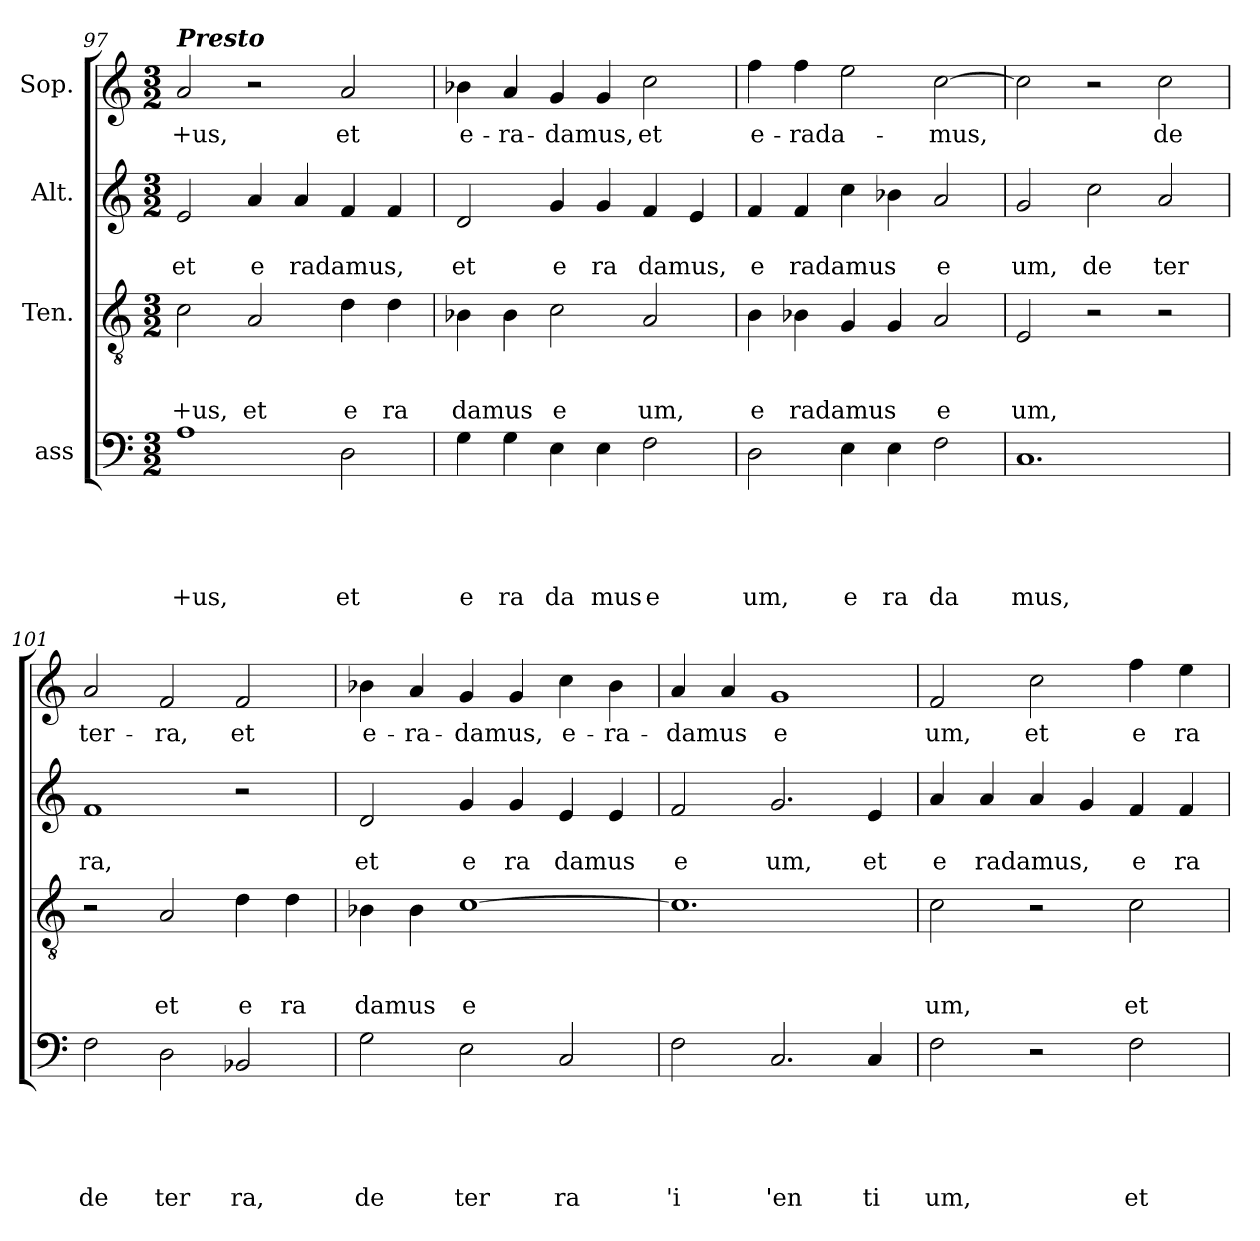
**kern	**text	**text	**text	**text	**text	**kern	**text	**text	**text	**kern	**text	**text	**kern	**text
*part4	*part4	*part4	*part4	*part4	*part4	*part3	*part3	*part3	*part3	*part2	*part2	*part2	*part1	*part1
*staff4	*staff4	*staff4	*staff4	*staff4	*staff4	*staff3	*staff3	*staff3	*staff3	*staff2	*staff2	*staff2	*staff1	*staff1
*I"ass	*	*	*	*	*	*I"Ten.	*	*	*	*I"Alt.	*	*	*I"Sop.	*
*clefF4	*	*	*	*	*	*clefGv2	*	*	*	*clefG2	*	*	*clefG2	*
*k[]	*	*	*	*	*	*k[]	*	*	*	*k[]	*	*	*k[]	*
*C:	*	*	*	*	*	*C:	*	*	*	*C:	*	*	*C:	*
*M3/2	*	*	*	*	*	*M3/2	*	*	*	*M3/2	*	*	*M3/2	*
=97	=97	=97	=97	=97	=97	=97	=97	=97	=97	=97	=97	=97	=97	=97
!	!	!	!	!	!	!	!	!	!	!	!	!	!LO:TX:a:Bi:t=Presto	!
!	!	!	!	!	!LO:LY:b	!	!	!	!LO:LY:b	!	!	!LO:LY:b	!	!LO:LY:b
1A	.	.	.	.	+us,	2c\	.	.	+us,	2e/	.	et	2a/	+us,
!	!	!	!	!	!	!	!	!	!LO:LY:b	!	!	!LO:LY:b	!	!
.	.	.	.	.	.	2A/	.	.	et	4a/	.	e	2r	.
!	!	!	!	!	!	!	!	!	!	!	!	!LO:LY:b	!	!
.	.	.	.	.	.	.	.	.	.	4a/	.	radamus,	.	.
!	!	!	!	!	!LO:LY:b	!	!	!	!LO:LY:b	!	!	!	!	!LO:LY:b
2D\	.	.	.	.	et	4d\	.	.	e	4f/	.	.	2a/	et
!	!	!	!	!	!	!	!	!	!LO:LY:b	!	!	!	!	!
.	.	.	.	.	.	4d\	.	.	ra	4f/	.	.	.	.
=98	=98	=98	=98	=98	=98	=98	=98	=98	=98	=98	=98	=98	=98	=98
!	!	!	!	!	!LO:LY:b	!	!	!	!LO:LY:b	!	!	!LO:LY:b	!	!LO:LY:b
4G\	.	.	.	.	e	4B-X\	.	.	damus	2d/	.	et	4b-X\	e-
!	!	!	!	!	!LO:LY:b	!	!	!	!	!	!	!	!	!LO:LY:b
4G\	.	.	.	.	ra	4B-\	.	.	.	.	.	.	4a/	-ra-
!	!	!	!	!	!LO:LY:b	!	!	!	!LO:LY:b	!	!	!LO:LY:b	!	!LO:LY:b
4E\	.	.	.	.	da	2c\	.	.	e	4g/	.	e	4g/	-damus,
!	!	!	!	!	!LO:LY:b	!	!	!	!	!	!	!LO:LY:b	!	!
4E\	.	.	.	.	mus	.	.	.	.	4g/	.	ra	4g/	.
!	!	!	!	!	!LO:LY:b	!	!	!	!LO:LY:b	!	!	!LO:LY:b	!	!LO:LY:b
2F\	.	.	.	.	e	2A/	.	.	um,	4f/	.	damus,	2cc\	et
.	.	.	.	.	.	.	.	.	.	4e/	.	.	.	.
=99	=99	=99	=99	=99	=99	=99	=99	=99	=99	=99	=99	=99	=99	=99
!	!	!	!	!	!LO:LY:b	!	!	!	!LO:LY:b	!	!	!LO:LY:b	!	!LO:LY:b
2D\	.	.	.	.	um,	4B\	.	.	e	4f/	.	e	4ff\	e-
!	!	!	!	!	!	!	!	!	!LO:LY:b	!	!	!LO:LY:b	!	!LO:LY:b
.	.	.	.	.	.	4B-X\	.	.	radamus	4f/	.	radamus	4ff\	-rada-
!	!	!	!	!	!LO:LY:b	!	!	!	!	!	!	!	!	!
4E\	.	.	.	.	e	4G/	.	.	.	4cc\	.	.	2ee\	.
!	!	!	!	!	!LO:LY:b	!	!	!	!	!	!	!	!	!
4E\	.	.	.	.	ra	4G/	.	.	.	4b-X\	.	.	.	.
!	!	!	!	!	!LO:LY:b	!	!	!	!LO:LY:b	!	!	!LO:LY:b	!	!LO:LY:b
2F\	.	.	.	.	da	2A/	.	.	e	2a/	.	e	[>2cc\	-mus,
=100	=100	=100	=100	=100	=100	=100	=100	=100	=100	=100	=100	=100	=100	=100
!	!	!	!	!	!LO:LY:b	!	!	!	!LO:LY:b	!	!	!LO:LY:b	!	!
1.C	.	.	.	.	mus,	2E/	.	.	um,	2g/	.	um,	2cc\]	.
!	!	!	!	!	!	!	!	!	!	!	!	!LO:LY:b	!	!
.	.	.	.	.	.	2r	.	.	.	2cc\	.	de	2r	.
!	!	!	!	!	!	!	!	!	!	!	!	!LO:LY:b	!	!LO:LY:b
.	.	.	.	.	.	2r	.	.	.	2a/	.	ter	2cc\	de
=101	=101	=101	=101	=101	=101	=101	=101	=101	=101	=101	=101	=101	=101	=101
!	!	!	!	!	!LO:LY:b	!	!	!	!	!	!	!LO:LY:b	!	!LO:LY:b
2F\	.	.	.	.	de	2r	.	.	.	1f	.	ra,	2a/	ter-
!	!	!	!	!	!LO:LY:b	!	!	!	!LO:LY:b	!	!	!	!	!LO:LY:b
2D\	.	.	.	.	ter	2A/	.	.	et	.	.	.	2f/	-ra,
!	!	!	!	!	!LO:LY:b	!	!	!	!LO:LY:b	!	!	!	!	!LO:LY:b
2BB-X/	.	.	.	.	ra,	4d\	.	.	e	2r	.	.	2f/	et
!	!	!	!	!	!	!	!	!	!LO:LY:b	!	!	!	!	!
.	.	.	.	.	.	4d\	.	.	ra	.	.	.	.	.
=102	=102	=102	=102	=102	=102	=102	=102	=102	=102	=102	=102	=102	=102	=102
!	!	!	!	!	!LO:LY:b	!	!	!	!LO:LY:b	!	!	!LO:LY:b	!	!LO:LY:b
2G\	.	.	.	.	de	4B-X\	.	.	damus	2d/	.	et	4b-X\	e-
!	!	!	!	!	!	!	!	!	!	!	!	!	!	!LO:LY:b
.	.	.	.	.	.	4B-\	.	.	.	.	.	.	4a/	-ra-
!	!	!	!	!	!LO:LY:b	!	!	!	!LO:LY:b:rj	!	!	!LO:LY:b	!	!LO:LY:b
2E\	.	.	.	.	ter	[>1c	.	.	e	4g/	.	e	4g/	-damus,
!	!	!	!	!	!	!	!	!	!	!	!	!LO:LY:b	!	!
.	.	.	.	.	.	.	.	.	.	4g/	.	ra	4g/	.
!	!	!	!	!	!LO:LY:b	!	!	!	!	!	!	!LO:LY:b	!	!LO:LY:b
2C/	.	.	.	.	ra	.	.	.	.	4e/	.	damus	4cc\	e-
!	!	!	!	!	!	!	!	!	!	!	!	!	!	!LO:LY:b
.	.	.	.	.	.	.	.	.	.	4e/	.	.	4b-\	-ra-
!!LO:PB:g=z
=103	=103	=103	=103	=103	=103	=103	=103	=103	=103	=103	=103	=103	=103	=103
!	!	!	!	!	!LO:LY:b	!	!	!	!	!	!	!LO:LY:b	!	!LO:LY:b
2F\	.	.	.	.	'i	1.c]	.	.	.	2f/	.	e	4a/	-damus
.	.	.	.	.	.	.	.	.	.	.	.	.	4a/	.
!	!	!	!	!	!LO:LY:b	!	!	!	!	!	!	!LO:LY:b	!	!LO:LY:b
2.C/	.	.	.	.	'en	.	.	.	.	2.g/	.	um,	1g	e
!	!	!	!	!	!LO:LY:b	!	!	!	!	!	!	!LO:LY:b	!	!
4C/	.	.	.	.	ti	.	.	.	.	4e/	.	et	.	.
=104	=104	=104	=104	=104	=104	=104	=104	=104	=104	=104	=104	=104	=104	=104
!	!	!	!	!	!LO:LY:b	!	!	!	!LO:LY:b	!	!	!LO:LY:b	!	!LO:LY:b
2F\	.	.	.	.	um,	2c\	.	.	um,	4a/	.	e	2f/	um,
!	!	!	!	!	!	!	!	!	!	!	!	!LO:LY:b	!	!
.	.	.	.	.	.	.	.	.	.	4a/	.	radamus,	.	.
!	!	!	!	!	!	!	!	!	!	!	!	!	!	!LO:LY:b
2r	.	.	.	.	.	2r	.	.	.	4a/	.	.	2cc\	et
.	.	.	.	.	.	.	.	.	.	4g/	.	.	.	.
!	!	!	!	!	!LO:LY:b	!	!	!	!LO:LY:b	!	!	!LO:LY:b	!	!LO:LY:b
2F\	.	.	.	.	et	2c\	.	.	et	4f/	.	e	4ff\	e
!	!	!	!	!	!	!	!	!	!	!	!	!LO:LY:b	!	!LO:LY:b
.	.	.	.	.	.	.	.	.	.	4f/	.	ra	4ee\	ra
=	=	=	=	=	=	=	=	=	=	=	=	=	=	=
*-	*-	*-	*-	*-	*-	*-	*-	*-	*-	*-	*-	*-	*-	*-
